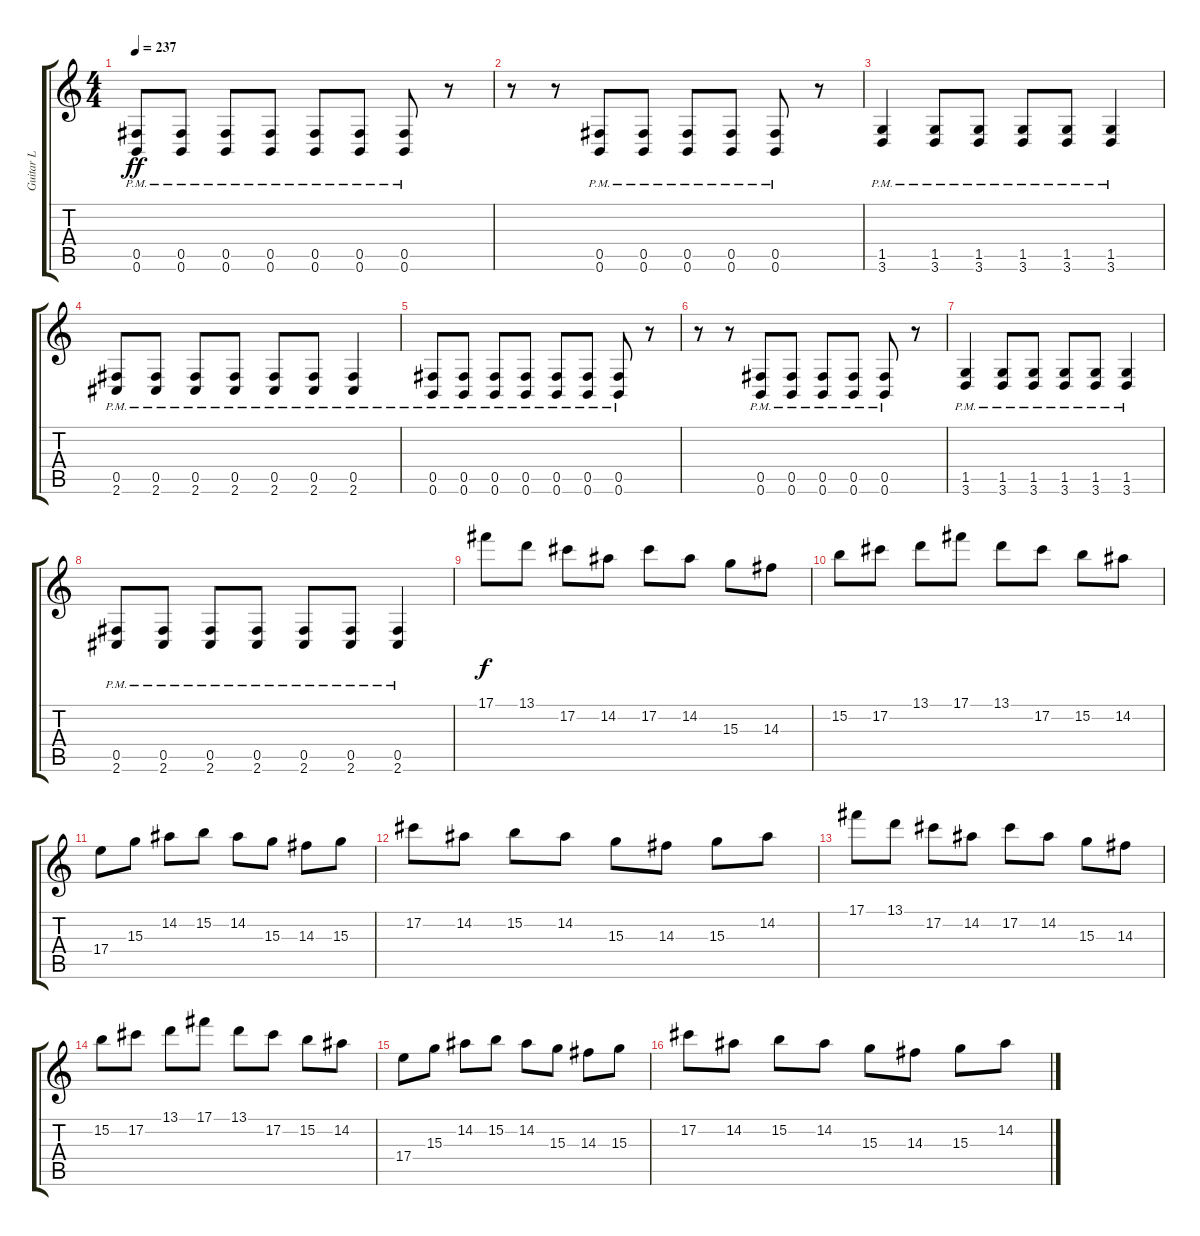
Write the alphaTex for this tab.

\track ("Guitar L" "Guitar L") {instrument distortionguitar}
\staff {score tabs}
\tuning (Db4 Ab3 E3 B2 Gb2 B1) {hide}
\ts (4 4)
\tempo 237
\clef g2
\ks c
(0.5{pm} 0.6{pm}).8{dy ff} (0.5{pm} 0.6{pm}).8 (0.5{pm} 0.6{pm}).8 (0.5{pm} 0.6{pm}).8 (0.5{pm} 0.6{pm}).8 (0.5{pm} 0.6{pm}).8 (0.5{pm} 0.6{pm}).8 r.8 |
r.8 r.8 (0.5{pm} 0.6{pm}).8 (0.5{pm} 0.6{pm}).8 (0.5{pm} 0.6{pm}).8 (0.5{pm} 0.6{pm}).8 (0.5{pm} 0.6{pm}).8 r.8 |
(1.5{pm} 3.6{pm}).4 (1.5{pm} 3.6{pm}).8 (1.5{pm} 3.6{pm}).8 (1.5{pm} 3.6{pm}).8 (1.5{pm} 3.6{pm}).8 (1.5{pm} 3.6{pm}).4 |
(0.5{pm} 2.6{pm}).8 (0.5{pm} 2.6{pm}).8 (0.5{pm} 2.6{pm}).8 (0.5{pm} 2.6{pm}).8 (0.5{pm} 2.6{pm}).8 (0.5{pm} 2.6{pm}).8 (0.5{pm} 2.6{pm}).4 |
(0.5{pm} 0.6{pm}).8 (0.5{pm} 0.6{pm}).8 (0.5{pm} 0.6{pm}).8 (0.5{pm} 0.6{pm}).8 (0.5{pm} 0.6{pm}).8 (0.5{pm} 0.6{pm}).8 (0.5{pm} 0.6{pm}).8 r.8 |
r.8 r.8 (0.5{pm} 0.6{pm}).8 (0.5{pm} 0.6{pm}).8 (0.5{pm} 0.6{pm}).8 (0.5{pm} 0.6{pm}).8 (0.5{pm} 0.6{pm}).8 r.8 |
(1.5{pm} 3.6{pm}).4 (1.5{pm} 3.6{pm}).8 (1.5{pm} 3.6{pm}).8 (1.5{pm} 3.6{pm}).8 (1.5{pm} 3.6{pm}).8 (1.5{pm} 3.6{pm}).4 |
(0.5{pm} 2.6{pm}).8 (0.5{pm} 2.6{pm}).8 (0.5{pm} 2.6{pm}).8 (0.5{pm} 2.6{pm}).8 (0.5{pm} 2.6{pm}).8 (0.5{pm} 2.6{pm}).8 (0.5{pm} 2.6{pm}).4 |
17.1.8{dy f} 13.1.8 17.2.8 14.2.8 17.2.8 14.2.8 15.3.8 14.3.8 |
15.2.8 17.2.8 13.1.8 17.1.8 13.1.8 17.2.8 15.2.8 14.2.8 |
17.4.8 15.3.8 14.2.8 15.2.8 14.2.8 15.3.8 14.3.8 15.3.8 |
17.2.8 14.2.8 15.2.8 14.2.8 15.3.8 14.3.8 15.3.8 14.2.8 |
17.1.8 13.1.8 17.2.8 14.2.8 17.2.8 14.2.8 15.3.8 14.3.8 |
15.2.8 17.2.8 13.1.8 17.1.8 13.1.8 17.2.8 15.2.8 14.2.8 |
17.4.8 15.3.8 14.2.8 15.2.8 14.2.8 15.3.8 14.3.8 15.3.8 |
17.2.8 14.2.8 15.2.8 14.2.8 15.3.8 14.3.8 15.3.8 14.2.8
